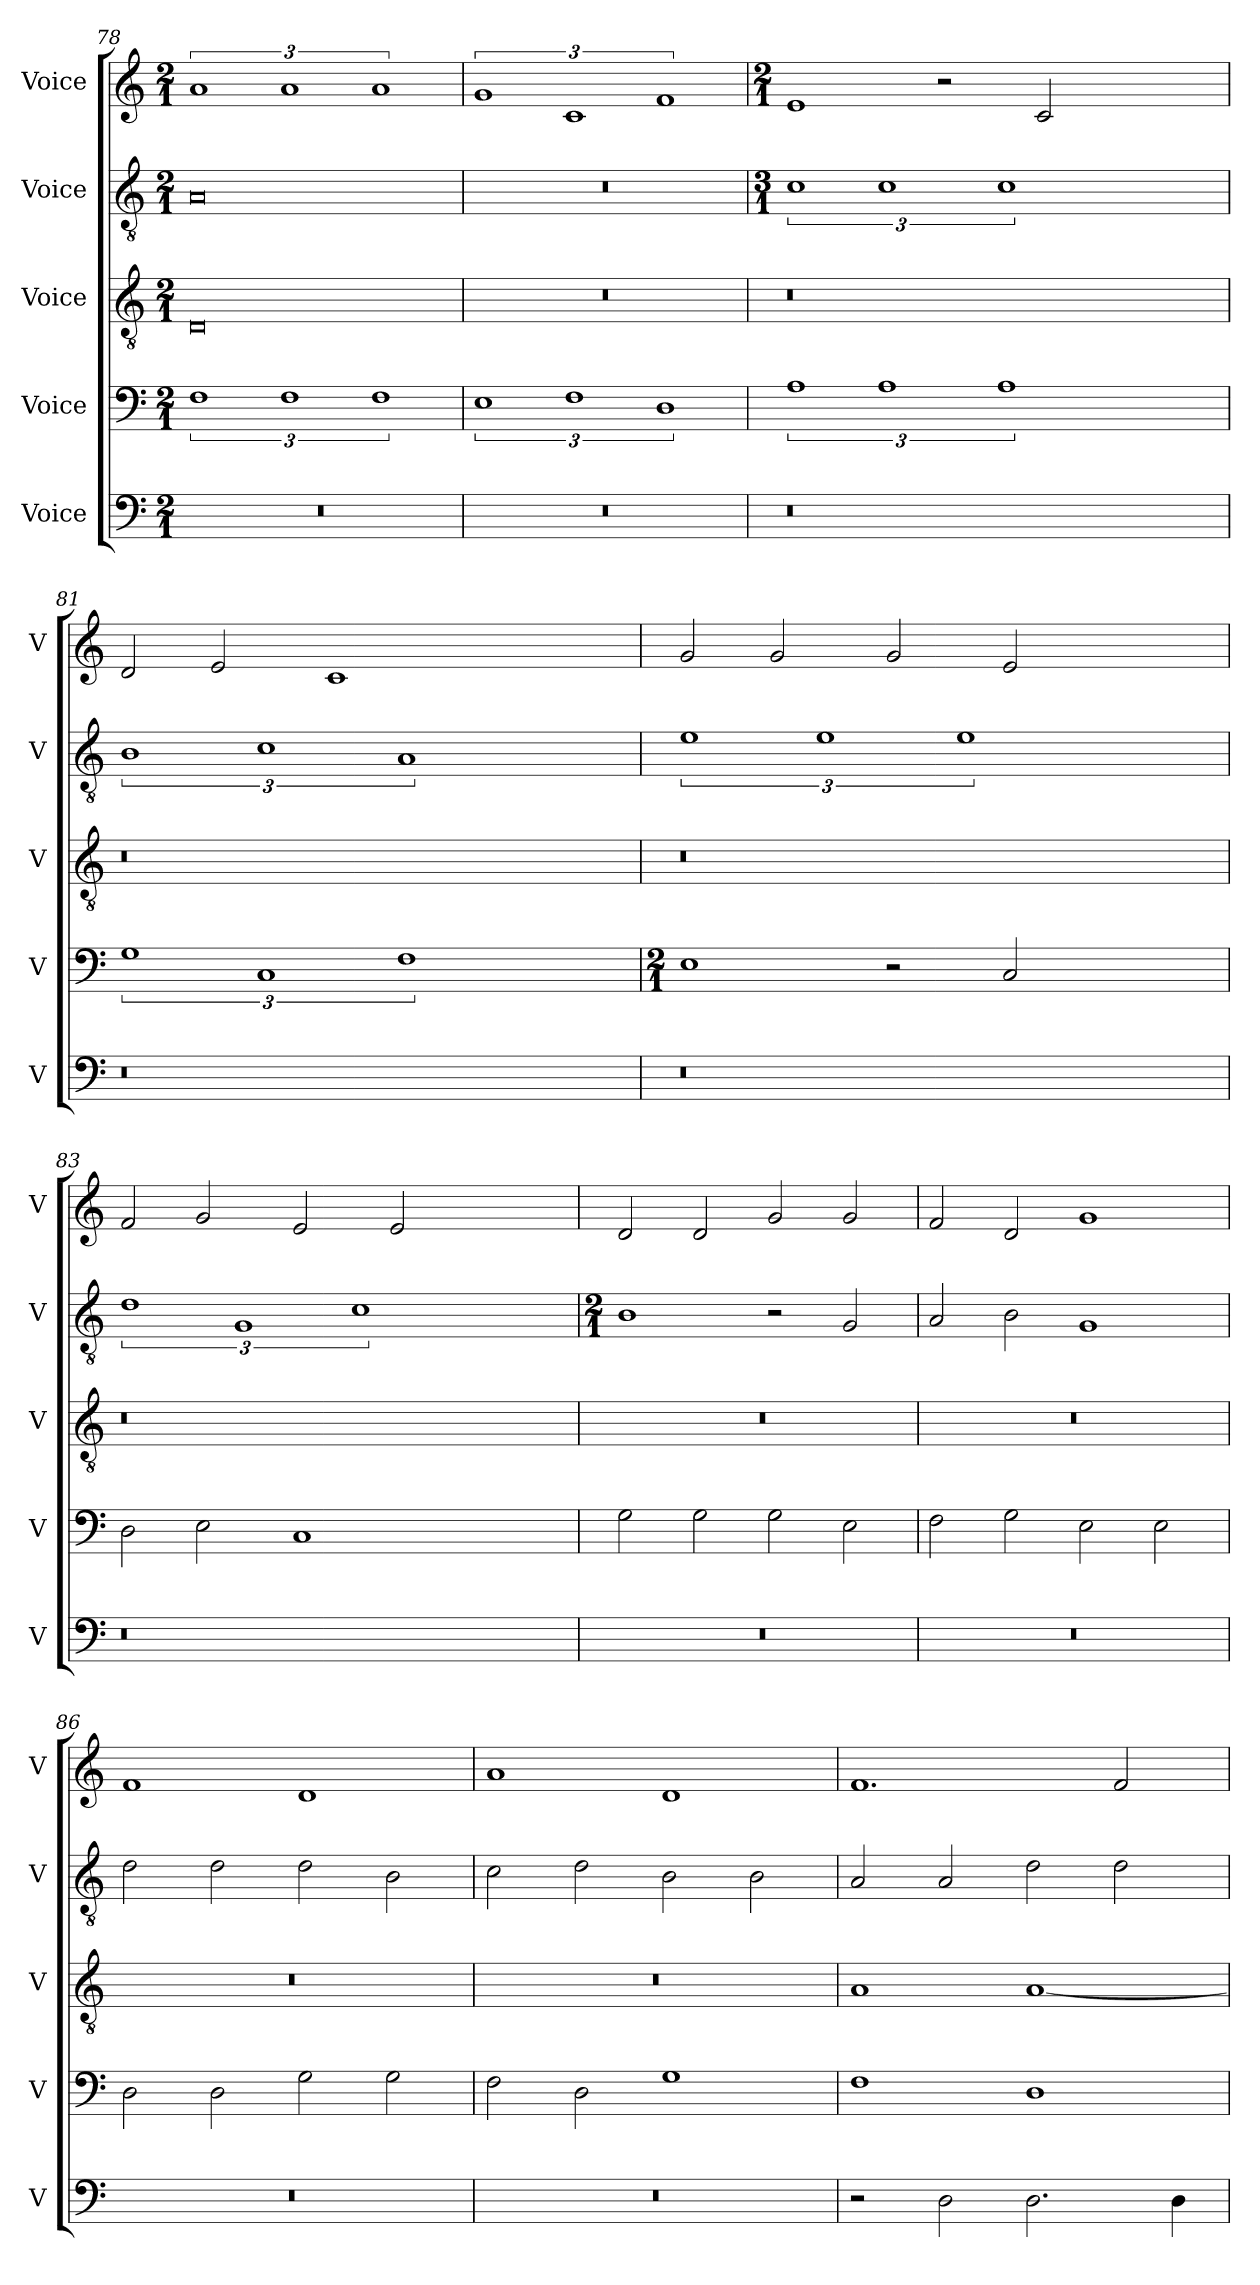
**kern	**kern	**kern	**kern	**kern
*part5	*part4	*part3	*part2	*part1
*staff5	*staff4	*staff3	*staff2	*staff1
*I"Voice	*I"Voice	*I"Voice	*I"Voice	*I"Voice
*I'V	*I'V	*I'V	*I'V	*I'V
*clefF4	*clefF4	*clefGv2	*clefGv2	*clefG2
*k[]	*k[]	*k[]	*k[]	*k[]
*M2/1	*M2/1	*M2/1	*M2/1	*M2/1
=78	=78	=78	=78	=78
0r	3%2F	0D	0A	3%2a
.	3%2F	.	.	3%2a
.	3%2F	.	.	3%2a
=79	=79	=79	=79	=79
0r	3%2E	0r	0r	3%2g
.	3%2F	.	.	3%2c
.	3%2D	.	.	3%2f
!!LO:PB:g=z
=80	=80	=80	=80	=80
*	*	*	*M3/1	*M2/1
0r	3%2A	0r	3%2c	1e
.	3%2A	.	3%2c	.
.	.	.	.	2r
.	3%2A	.	3%2c	.
.	.	.	.	2c/
1ryy	1ryy	1ryy	1ryy	1ryy
=81	=81	=81	=81	=81
0r	3%2G	0r	3%2B	2d/
.	.	.	.	2e/
.	3%2C	.	3%2c	.
.	.	.	.	1c
.	3%2F	.	3%2A	.
1ryy	1ryy	1ryy	1ryy	1ryy
=82	=82	=82	=82	=82
*	*M2/1	*	*	*
0r	1E	0r	3%2e	2g/
.	.	.	.	2g/
.	.	.	3%2e	.
.	2r	.	.	2g/
.	.	.	3%2e	.
.	2C/	.	.	2e/
1ryy	1ryy	1ryy	1ryy	1ryy
!!LO:LB:g=z
=83	=83	=83	=83	=83
0r	2D\	0r	3%2d	2f/
.	2E\	.	.	2g/
.	.	.	3%2G	.
.	1C	.	.	2e/
.	.	.	3%2c	.
.	.	.	.	2e/
1ryy	1ryy	1ryy	1ryy	1ryy
=84	=84	=84	=84	=84
*	*	*	*M2/1	*
0r	2G\	0r	1B	2d/
.	2G\	.	.	2d/
.	2G\	.	2r	2g/
.	2E\	.	2G/	2g/
=85	=85	=85	=85	=85
0r	2F\	0r	2A/	2f/
.	2G\	.	2B\	2d/
.	2E\	.	1G	1g
.	2E\	.	.	.
!!LO:LB:g=z
=86	=86	=86	=86	=86
0r	2D\	0r	2d\	1f
.	2D\	.	2d\	.
.	2G\	.	2d\	1d
.	2G\	.	2B\	.
=87	=87	=87	=87	=87
0r	2F\	0r	2c\	1a
.	2D\	.	2d\	.
.	1G	.	2B\	1d
.	.	.	2B\	.
=88	=88	=88	=88	=88
2r	1F	1A	2A/	1.f
2D\	.	.	2A/	.
2.D\	1D	[1A	2d\	.
.	.	.	2d\	2f/
4D\	.	.	.	.
=	=	=	=	=
*-	*-	*-	*-	*-
